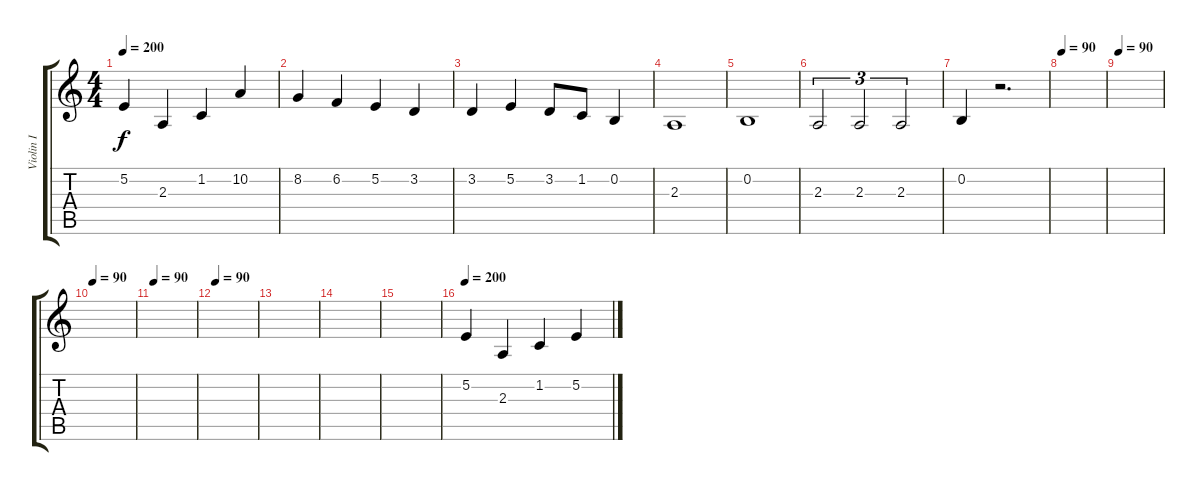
\track ("Violin I" "Violin I") {instrument violin}
\staff {score tabs}
\tuning (E4 B3 G3 D3 A2 E2) {hide}
\ts (4 4)
\tempo 200
\clef g2
\ks c
5.2.4{dy f} 2.3.4 1.2.4 10.2.4 |
8.2.4 6.2.4 5.2.4 3.2.4 |
3.2.4 5.2.4 3.2.8 1.2.8 0.2.4 |
2.3.1 |
0.2.1 |
2.3.2{tu (3 2)} 2.3.2{tu (3 2)} 2.3.2{tu (3 2)} |
0.2.4 r.2{d} |
\tempo 90
|
\tempo 90
|
\tempo 90
|
\tempo 90
|
\tempo 90
|
|
|
|
\tempo 200
5.2.4 2.3.4 1.2.4 5.2.4
